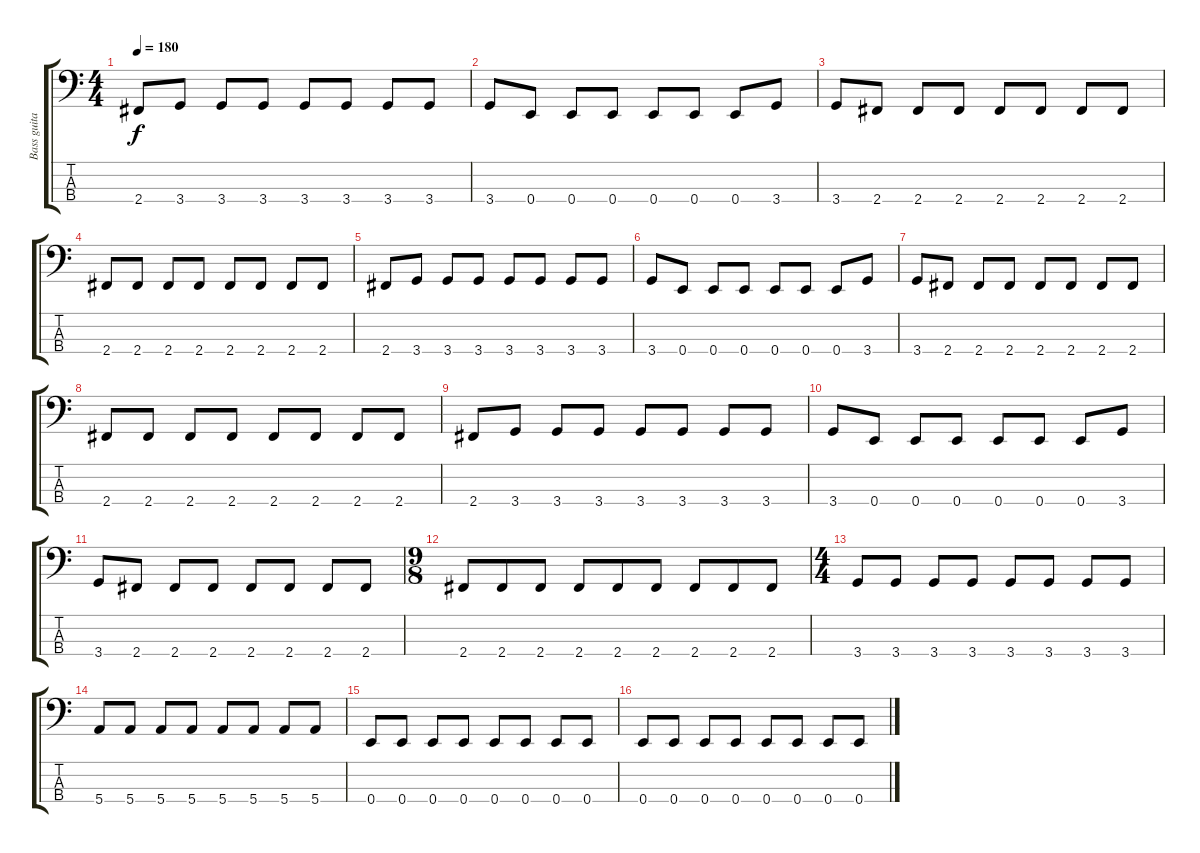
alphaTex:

\track ("Bass guitar" "Bass guita") {instrument electricbasspick}
\staff {score tabs}
\tuning (G2 D2 A1 E1) {hide}
\ts (4 4)
\tempo 180
\clef f4
\ks c
2.4.8{dy f} 3.4.8 3.4.8 3.4.8 3.4.8 3.4.8 3.4.8 3.4.8 |
3.4.8 0.4.8 0.4.8 0.4.8 0.4.8 0.4.8 0.4.8 3.4.8 |
3.4.8 2.4.8 2.4.8 2.4.8 2.4.8 2.4.8 2.4.8 2.4.8 |
2.4.8 2.4.8 2.4.8 2.4.8 2.4.8 2.4.8 2.4.8 2.4.8 |
2.4.8 3.4.8 3.4.8 3.4.8 3.4.8 3.4.8 3.4.8 3.4.8 |
3.4.8 0.4.8 0.4.8 0.4.8 0.4.8 0.4.8 0.4.8 3.4.8 |
3.4.8 2.4.8 2.4.8 2.4.8 2.4.8 2.4.8 2.4.8 2.4.8 |
2.4.8 2.4.8 2.4.8 2.4.8 2.4.8 2.4.8 2.4.8 2.4.8 |
2.4.8 3.4.8 3.4.8 3.4.8 3.4.8 3.4.8 3.4.8 3.4.8 |
3.4.8 0.4.8 0.4.8 0.4.8 0.4.8 0.4.8 0.4.8 3.4.8 |
3.4.8 2.4.8 2.4.8 2.4.8 2.4.8 2.4.8 2.4.8 2.4.8 |
\ts (9 8)
2.4.8 2.4.8 2.4.8 2.4.8 2.4.8 2.4.8 2.4.8 2.4.8 2.4.8 |
\ts (4 4)
3.4.8 3.4.8 3.4.8 3.4.8 3.4.8 3.4.8 3.4.8 3.4.8 |
5.4.8 5.4.8 5.4.8 5.4.8 5.4.8 5.4.8 5.4.8 5.4.8 |
0.4.8 0.4.8 0.4.8 0.4.8 0.4.8 0.4.8 0.4.8 0.4.8 |
0.4.8 0.4.8 0.4.8 0.4.8 0.4.8 0.4.8 0.4.8 0.4.8
